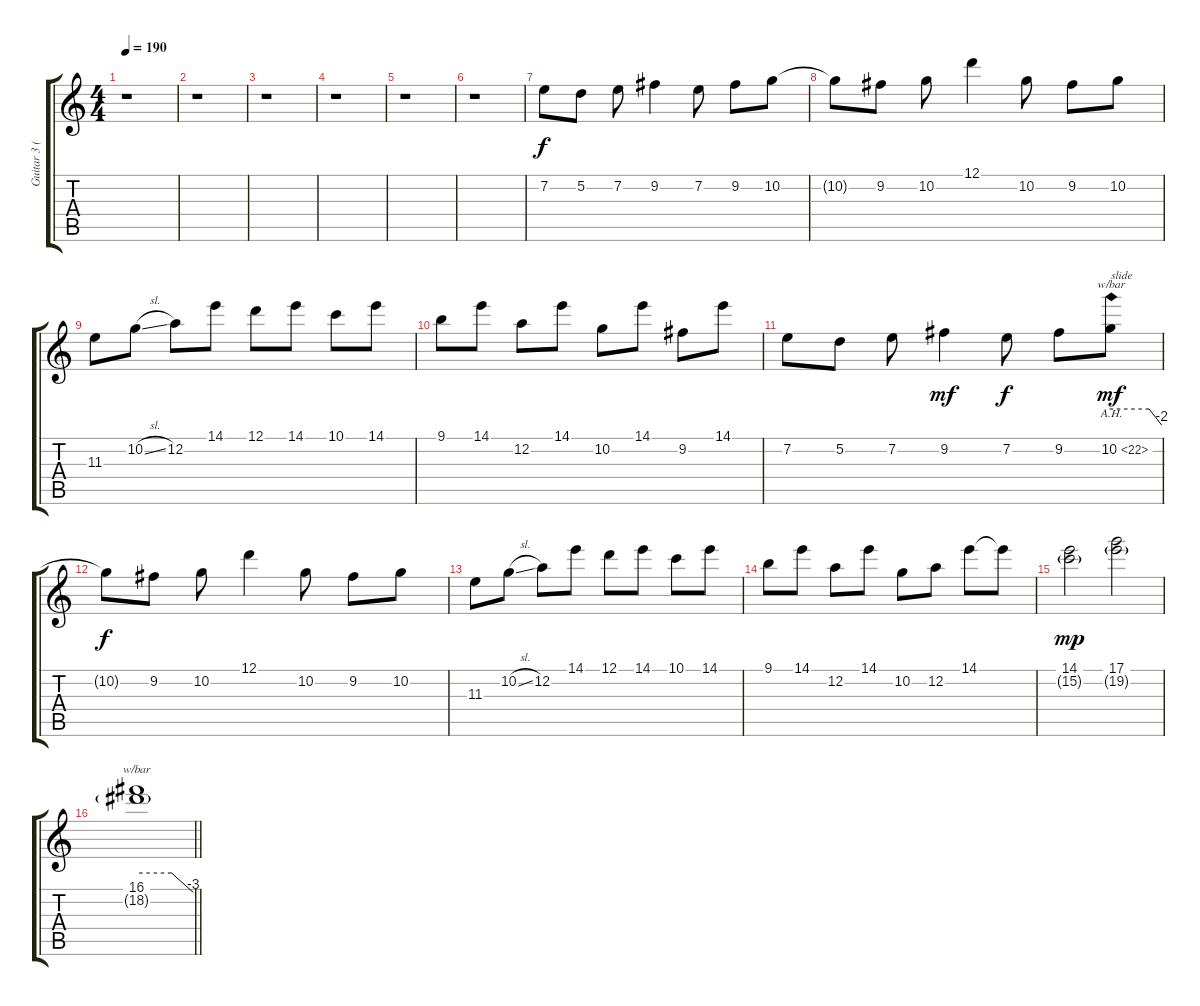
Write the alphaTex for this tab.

\track ("Guitar 3 (Lead)" "Guitar 3 (") {instrument overdrivenguitar}
\staff {score tabs}
\tuning (D4 A3 F3 C3 G2 D2) {hide}
\ts (4 4)
\tempo 190
\clef g2
\ks c
r.1{dy f} |
r.1 |
r.1 |
r.1 |
r.1 |
r.1 |
7.2.8 5.2.8 7.2.8 9.2.4 7.2.8 9.2.8 10.2.8 |
10.2{t}.8 9.2.8 10.2.8 12.1.4 10.2.8 9.2.8 10.2.8 |
11.3.8 10.2{sl}.8 12.2.8 14.1.8 12.1.8 14.1.8 10.1.8 14.1.8 |
9.1.8 14.1.8 12.2.8 14.1.8 10.2.8 14.1.8 9.2.8 14.1.8 |
7.2.8 5.2.8 7.2.8 9.2.4{dy mf} 7.2.8{dy f} 9.2.8 10.2{ah 12}.8{tbe (custom default 0 0 45 0 60 -8) txt "slide" dy mf} |
10.2{t}.8{dy f} 9.2.8 10.2.8 12.1.4 10.2.8 9.2.8 10.2.8 |
11.3.8 10.2{sl}.8 12.2.8 14.1.8 12.1.8 14.1.8 10.1.8 14.1.8 |
9.1.8 14.1.8 12.2.8 14.1.8 10.2.8 12.2.8 14.1.8 14.1{t}.8 |
(14.1 15.2{g}).2{dy mp} (17.1 19.2{g}).2 |
\barLineRight lightlight
(16.1 18.2{g}).1{tbe (custom default 0 0 37 0 60 -12)}
